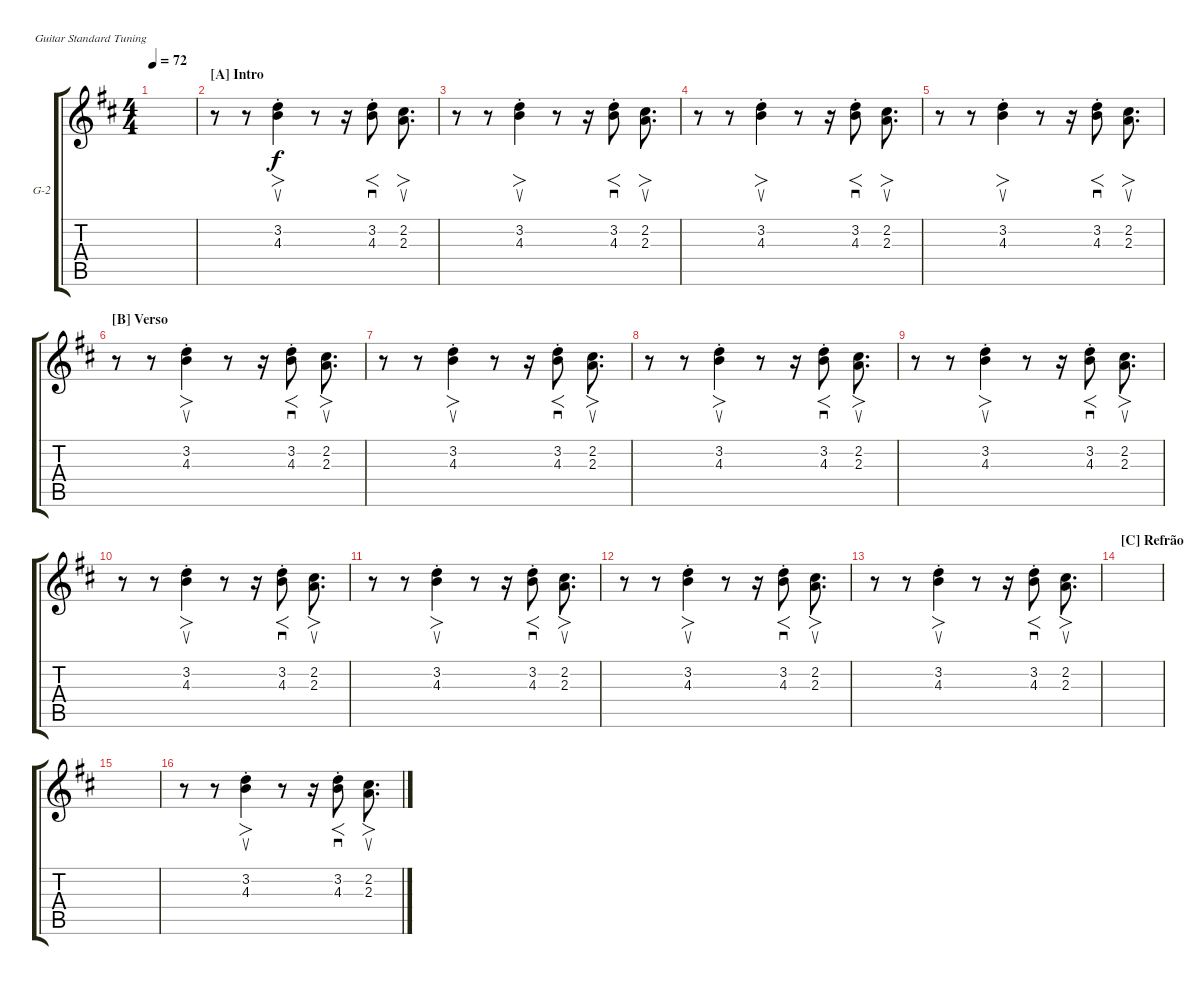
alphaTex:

\defaultSystemsLayout 4
\bracketExtendMode groupsimilarinstruments
\firstSystemTrackNameOrientation horizontal
\otherSystemsTrackNameOrientation horizontal
\track ("Guitar 2" "G-2") {multiBarRest instrument electricguitarclean}
\staff {score tabs}
\tuning (E4 B3 G3 D3 A2 E2)
\ts (4 4)
\tempo 72
\clef g2
\ks d
|
\section ("A" "Intro")
r.8 r.8 (3.2{st} 4.3{st}).4{fo su} r.8 r.16 (3.2 4.3{st}).8{f sd} (2.3 2.2).8{fo d su} |
r.8 r.8 (3.2{st} 4.3{st}).4{fo su} r.8 r.16 (3.2 4.3{st}).8{f sd} (2.3 2.2).8{fo d su} |
r.8 r.8 (3.2{st} 4.3{st}).4{fo su} r.8 r.16 (3.2 4.3{st}).8{f sd} (2.3 2.2).8{fo d su} |
r.8 r.8 (3.2{st} 4.3{st}).4{fo su} r.8 r.16 (3.2 4.3{st}).8{f sd} (2.3 2.2).8{fo d su} |
\section ("B" "Verso")
r.8 r.8 (3.2{st} 4.3{st}).4{fo su} r.8 r.16 (3.2 4.3{st}).8{f sd} (2.3 2.2).8{fo d su} |
r.8 r.8 (3.2{st} 4.3{st}).4{fo su} r.8 r.16 (3.2 4.3{st}).8{f sd} (2.3 2.2).8{fo d su} |
r.8 r.8 (3.2{st} 4.3{st}).4{fo su} r.8 r.16 (3.2 4.3{st}).8{f sd} (2.3 2.2).8{fo d su} |
r.8 r.8 (3.2{st} 4.3{st}).4{fo su} r.8 r.16 (3.2 4.3{st}).8{f sd} (2.3 2.2).8{fo d su} |
r.8 r.8 (3.2{st} 4.3{st}).4{fo su} r.8 r.16 (3.2 4.3{st}).8{f sd} (2.3 2.2).8{fo d su} |
r.8 r.8 (3.2{st} 4.3{st}).4{fo su} r.8 r.16 (3.2 4.3{st}).8{f sd} (2.3 2.2).8{fo d su} |
r.8 r.8 (3.2{st} 4.3{st}).4{fo su} r.8 r.16 (3.2 4.3{st}).8{f sd} (2.3 2.2).8{fo d su} |
r.8 r.8 (3.2{st} 4.3{st}).4{fo su} r.8 r.16 (3.2 4.3{st}).8{f sd} (2.3 2.2).8{fo d su} |
\section ("C" "Refrão")
|
|
r.8 r.8 (3.2{st} 4.3{st}).4{fo su} r.8 r.16 (3.2 4.3{st}).8{f sd} (2.3 2.2).8{fo d su}
